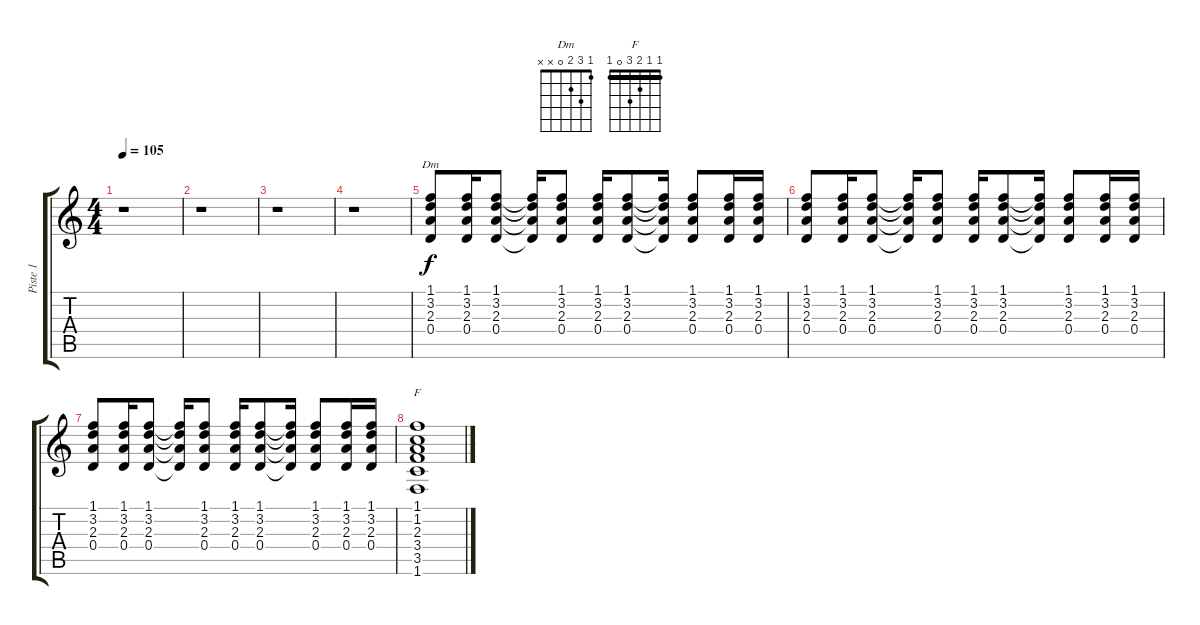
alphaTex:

\track ("Piste 1" "Piste 1") {instrument acousticguitarsteel}
\staff {score tabs}
\tuning (E4 B3 G3 D3 A2 E2) {hide}
\chord ("Dm" 1 3 2 0 x x)
\chord ("F" 1 1 2 3 0 1) {barre 1}
\ts (4 4)
\tempo 105
\clef g2
\ks c
r.1{dy f} |
r.1 |
r.1 |
r.1 |
(1.1 3.2 2.3 0.4).8{ch "Dm"} (1.1 3.2 2.3 0.4).16 (1.1 3.2 2.3 0.4).8 (1.1{t} 3.2{t} 2.3{t} 0.4{t}).16 (1.1 3.2 2.3 0.4).8 (1.1 3.2 2.3 0.4).16 (1.1 3.2 2.3 0.4).8 (1.1{t} 3.2{t} 2.3{t} 0.4{t}).16 (1.1 3.2 2.3 0.4).8 (1.1 3.2 2.3 0.4).16 (1.1 3.2 2.3 0.4).16 |
(1.1 3.2 2.3 0.4).8 (1.1 3.2 2.3 0.4).16 (1.1 3.2 2.3 0.4).8 (1.1{t} 3.2{t} 2.3{t} 0.4{t}).16 (1.1 3.2 2.3 0.4).8 (1.1 3.2 2.3 0.4).16 (1.1 3.2 2.3 0.4).8 (1.1{t} 3.2{t} 2.3{t} 0.4{t}).16 (1.1 3.2 2.3 0.4).8 (1.1 3.2 2.3 0.4).16 (1.1 3.2 2.3 0.4).16 |
(1.1 3.2 2.3 0.4).8 (1.1 3.2 2.3 0.4).16 (1.1 3.2 2.3 0.4).8 (1.1{t} 3.2{t} 2.3{t} 0.4{t}).16 (1.1 3.2 2.3 0.4).8 (1.1 3.2 2.3 0.4).16 (1.1 3.2 2.3 0.4).8 (1.1{t} 3.2{t} 2.3{t} 0.4{t}).16 (1.1 3.2 2.3 0.4).8 (1.1 3.2 2.3 0.4).16 (1.1 3.2 2.3 0.4).16 |
(1.1 1.2 2.3 3.4 3.5 1.6).1{ch "F"}
